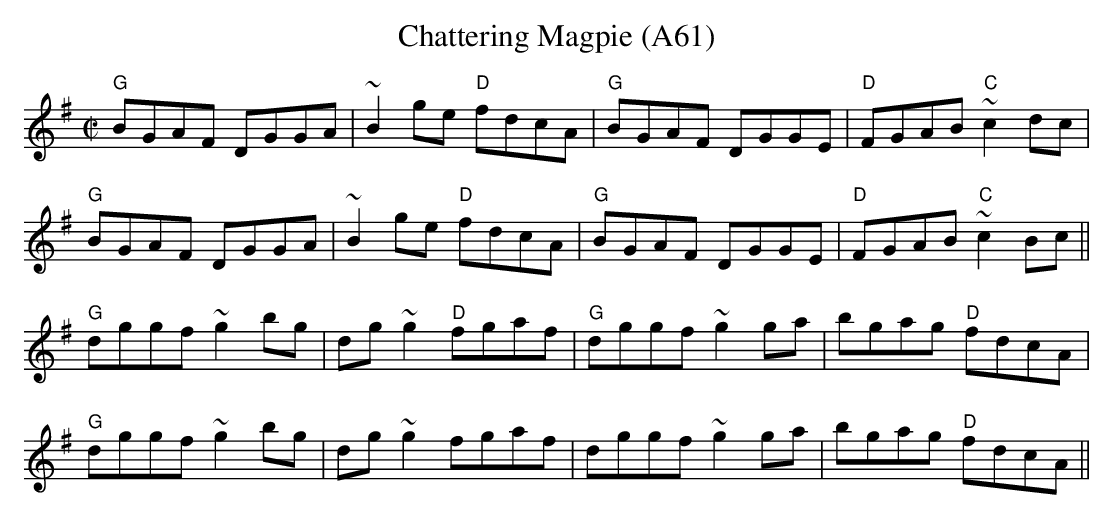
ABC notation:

X:1
T:Chattering Magpie (A61)
E:9
M:C|
K:G
"G"BGAF DGGA|~B2 ge "D"fdcA|"G"BGAF DGGE|"D"FGAB "C"~c2dc|
"G"BGAF DGGA|~B2 ge "D"fdcA|"G"BGAF DGGE|"D"FGAB "C"~c2Bc||
"G"dggf ~g2bg|dg~g2 "D"fgaf|"G"dggf ~g2 ga|bgag "D"fdcA|
"G"dggf ~g2 bg|dg~g2 fgaf|dggf ~g2 ga|bgag "D"fdcA||
